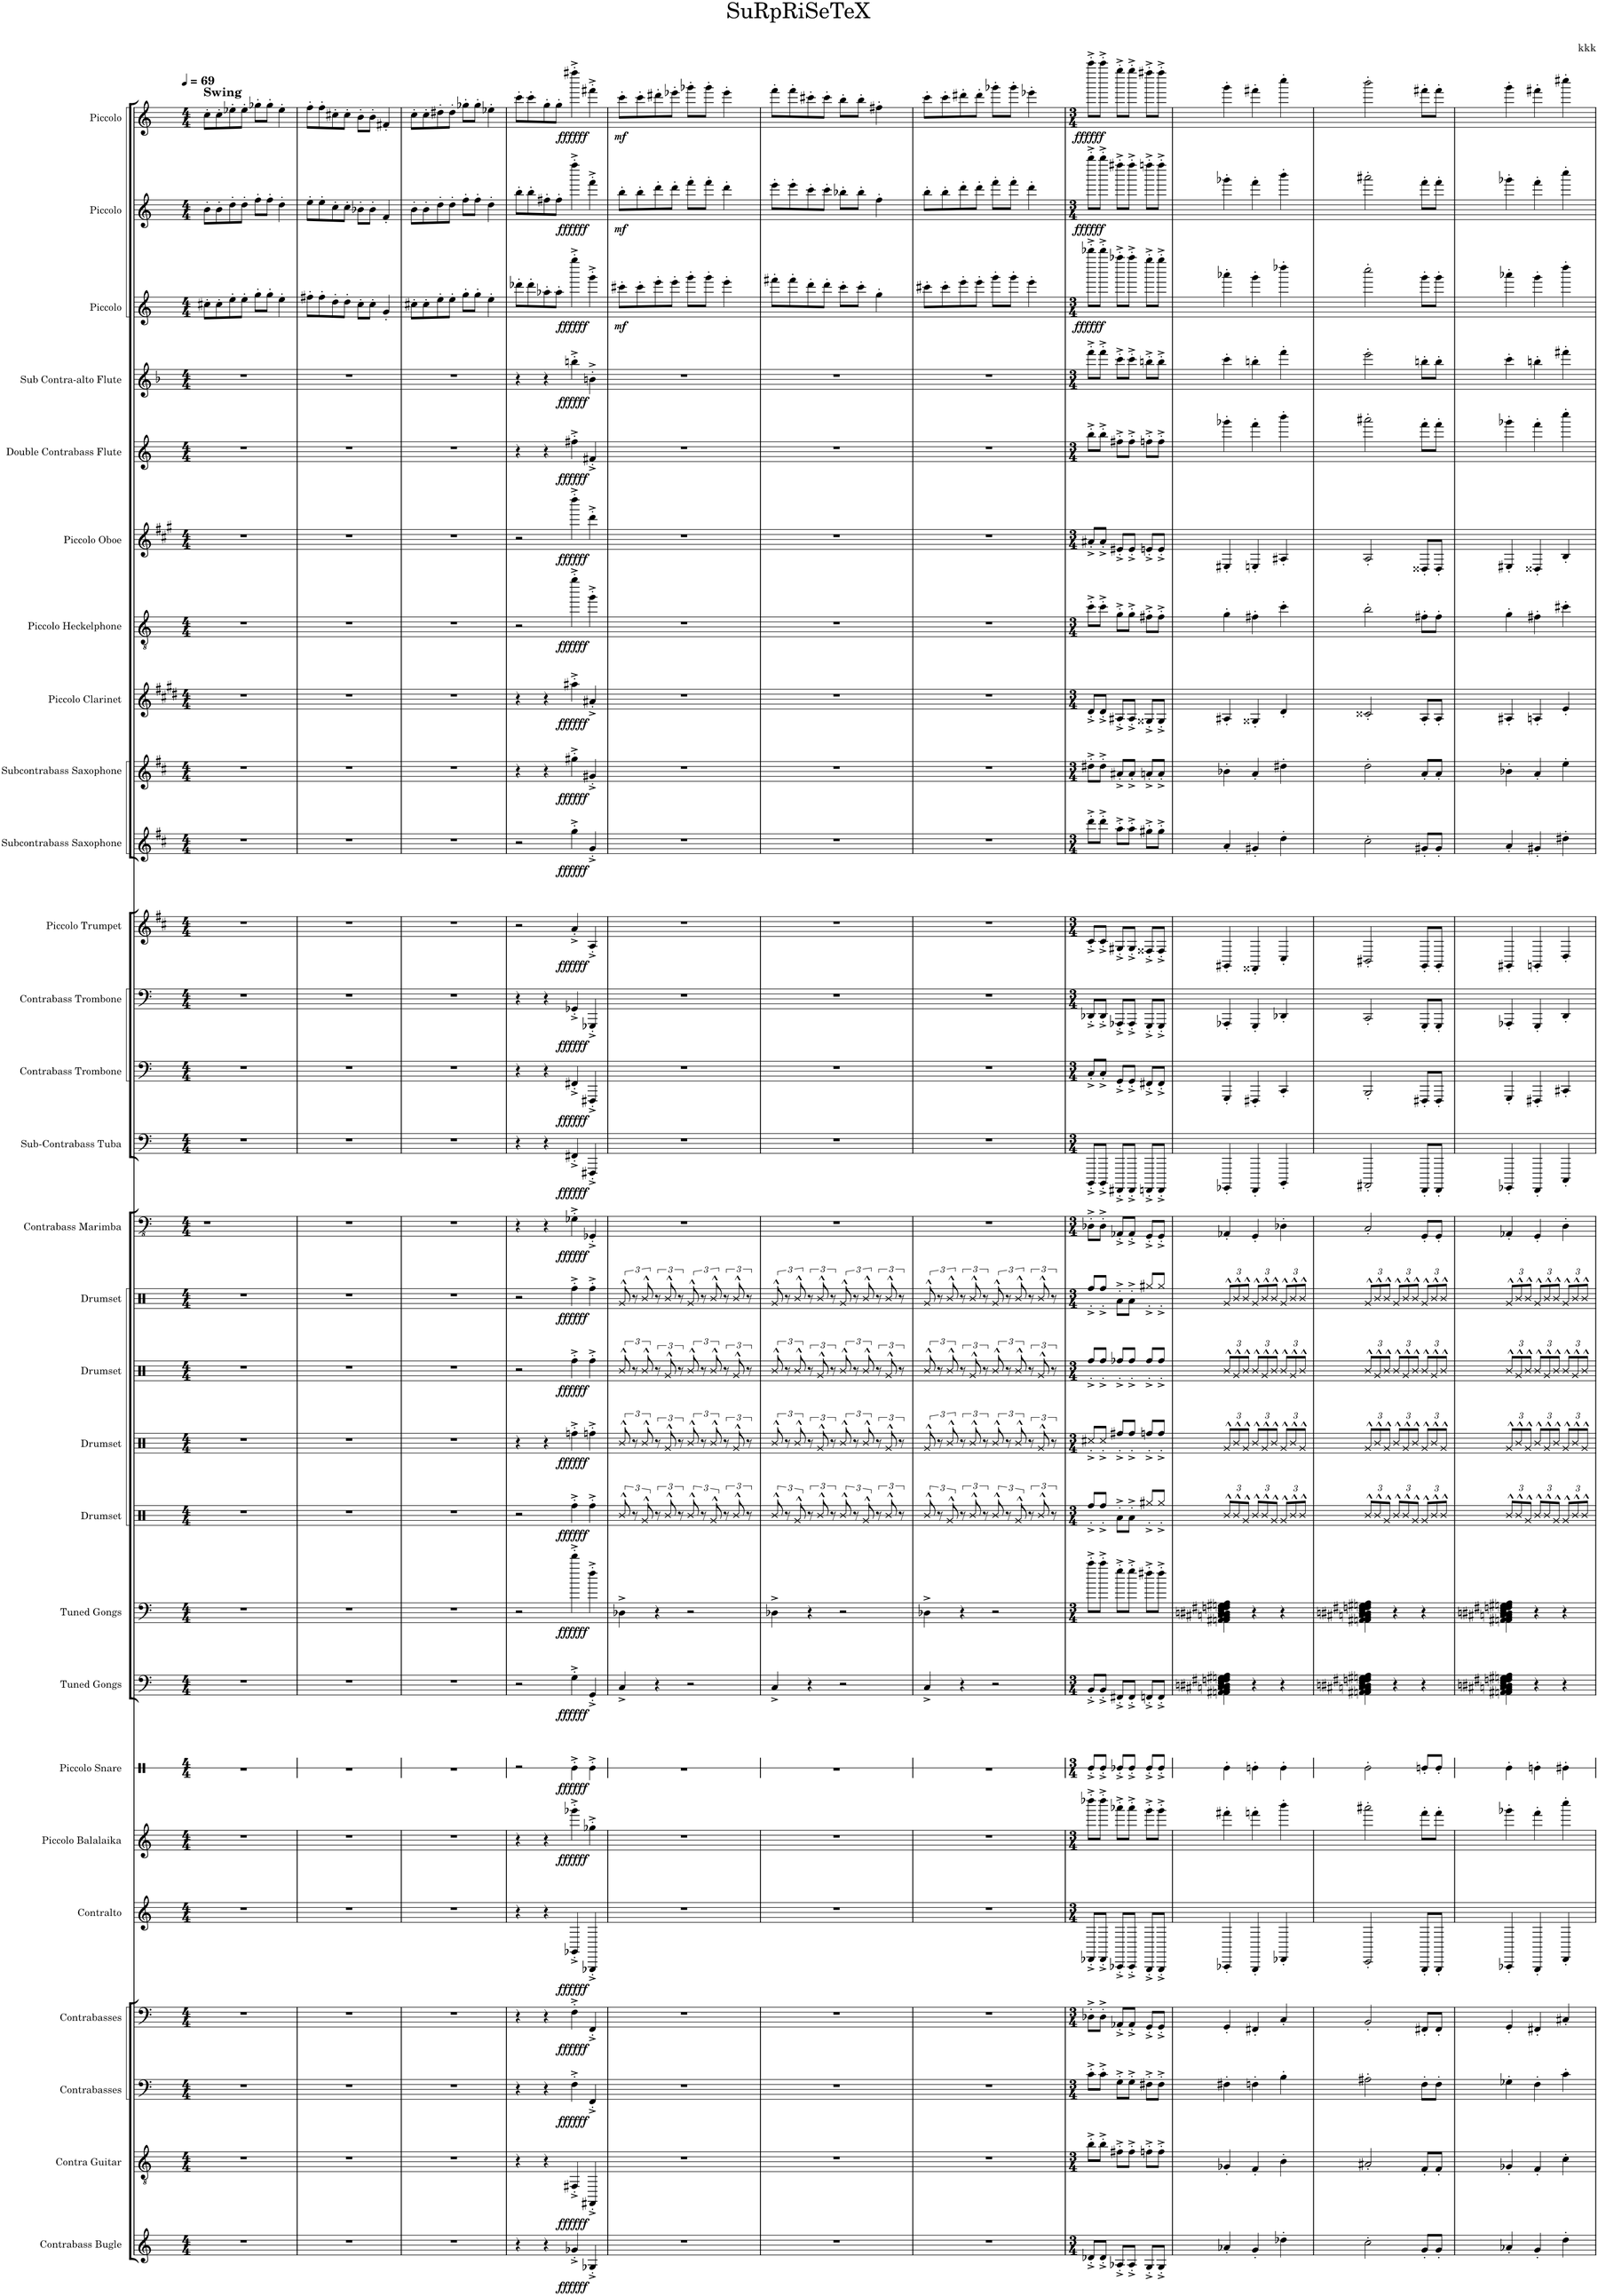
**kern	**dynam	**kern	**dynam	**kern	**dynam	**kern	**dynam	**kern	**dynam	**kern	**dynam	**kern	**dynam	**kern	**dynam	**kern	**dynam	**kern	**dynam	**kern	**dynam	**kern	**dynam	**kern	**dynam	**kern	**dynam	**kern	**dynam	**kern	**dynam	**kern	**dynam	**kern	**dynam	**kern	**dynam	**kern	**dynam	**kern	**dynam	**kern	**dynam	**kern	**dynam	**kern	**dynam	**kern	**dynam	**kern	**dynam	**kern	**dynam	**kern	**dynam
*part28	*part28	*part27	*part27	*part26	*part26	*part25	*part25	*part24	*part24	*part23	*part23	*part22	*part22	*part21	*part21	*part20	*part20	*part19	*part19	*part18	*part18	*part17	*part17	*part16	*part16	*part15	*part15	*part14	*part14	*part13	*part13	*part12	*part12	*part11	*part11	*part10	*part10	*part9	*part9	*part8	*part8	*part7	*part7	*part6	*part6	*part5	*part5	*part4	*part4	*part3	*part3	*part2	*part2	*part1	*part1
*staff28	*staff28	*staff27	*staff27	*staff26	*staff26	*staff25	*staff25	*staff24	*staff24	*staff23	*staff23	*staff22	*staff22	*staff21	*staff21	*staff20	*staff20	*staff19	*staff19	*staff18	*staff18	*staff17	*staff17	*staff16	*staff16	*staff15	*staff15	*staff14	*staff14	*staff13	*staff13	*staff12	*staff12	*staff11	*staff11	*staff10	*staff10	*staff9	*staff9	*staff8	*staff8	*staff7	*staff7	*staff6	*staff6	*staff5	*staff5	*staff4	*staff4	*staff3	*staff3	*staff2	*staff2	*staff1	*staff1
*I"Contrabass Bugle	*	*I"Contra Guitar	*	*I"Contrabasses	*	*I"Contrabasses	*	*I"Contralto	*	*I"Piccolo Balalaika	*	*I"Piccolo Snare	*	*I"Tuned Gongs	*	*I"Tuned Gongs	*	*I"Drumset	*	*I"Drumset	*	*I"Drumset	*	*I"Drumset	*	*I"Contrabass Marimba	*	*I"Sub-Contrabass Tuba	*	*I"Contrabass Trombone	*	*I"Contrabass Trombone	*	*I"Piccolo Trumpet	*	*I"Subcontrabass Saxophone	*	*I"Subcontrabass Saxophone	*	*I"Piccolo Clarinet	*	*I"Piccolo Heckelphone	*	*I"Piccolo Oboe	*	*I"Double Contrabass Flute	*	*I"Sub Contra-alto Flute	*	*I"Piccolo	*	*I"Piccolo	*	*I"Piccolo	*
*I'Cb. Bu.	*	*I'C. Guit.	*	*I'Cbs.	*	*I'Cbs.	*	*I'Contr.	*	*I'Pic. Bal.	*	*I'Picc. Sn.	*	*I'Td. Gon.	*	*I'Td. Gon.	*	*I'D. Set	*	*I'D. Set	*	*I'D. Set	*	*I'D. Set	*	*I'Cb. Mrm.	*	*I'SCb. Tb.	*	*I'Cb. Tbn.	*	*I'Cb. Tbn.	*	*I'P. Tpt.	*	*I'Scb. Sax.	*	*I'Scb. Sax.	*	*I'P. Cl.	*	*I'P. Hph.	*	*I'P. Ob.	*	*I'D. Cb. Fl.	*	*I'Sc-a. Fl.	*	*I'Picc.	*	*I'Picc.	*	*I'Picc.	*
*	*	*	*	*	*	*	*	*	*	*	*	*stria1	*	*	*	*	*	*	*	*	*	*	*	*	*	*	*	*	*	*	*	*	*	*	*	*	*	*	*	*	*	*	*	*	*	*	*	*	*	*	*	*	*	*	*
*clefG2	*	*clefGv2	*	*clefF4	*	*clefF4	*	*clefG2	*	*clefG2	*	*clefX	*	*clefF4	*	*clefF4	*	*clefX	*	*clefX	*	*clefX	*	*clefX	*	*clefFv4	*	*clefF4	*	*clefF4	*	*clefF4	*	*clefG2	*	*clefG2	*	*clefG2	*	*clefG2	*	*clefGv2	*	*clefG2	*	*clefG2	*	*clefG2	*	*clefG2	*	*clefG2	*	*clefG2	*
*Trd14c24	*	*	*	*Trd7c12	*	*Trd7c12	*	*	*	*	*	*	*	*	*	*	*	*	*	*	*	*	*	*	*	*	*	*	*	*	*	*	*	*Trd-6c-10	*	*Trd22c38	*	*Trd22c38	*	*Trd-5c-8	*	*	*	*Trd-2c-3	*	*Trd21c36	*	*Trd17c29	*	*Trd-7c-12	*	*Trd-7c-12	*	*Trd-7c-12	*
*k[]	*	*k[]	*	*k[]	*	*k[]	*	*k[]	*	*k[]	*	*k[]	*	*k[]	*	*k[]	*	*k[]	*	*k[]	*	*k[]	*	*k[]	*	*k[]	*	*k[]	*	*k[]	*	*k[]	*	*k[f#c#]	*	*k[f#c#]	*	*k[f#c#]	*	*k[f#c#g#d#]	*	*k[]	*	*k[f#c#g#]	*	*k[]	*	*k[b-]	*	*k[]	*	*k[]	*	*k[]	*
*M4/4	*	*M4/4	*	*M4/4	*	*M4/4	*	*M4/4	*	*M4/4	*	*M4/4	*	*M4/4	*	*M4/4	*	*M4/4	*	*M4/4	*	*M4/4	*	*M4/4	*	*M4/4	*	*M4/4	*	*M4/4	*	*M4/4	*	*M4/4	*	*M4/4	*	*M4/4	*	*M4/4	*	*M4/4	*	*M4/4	*	*M4/4	*	*M4/4	*	*M4/4	*	*M4/4	*	*M4/4	*
*MM69	*	*MM69	*	*MM69	*	*MM69	*	*MM69	*	*MM69	*	*MM69	*	*MM69	*	*MM69	*	*MM69	*	*MM69	*	*MM69	*	*MM69	*	*MM69	*	*MM69	*	*MM69	*	*MM69	*	*MM69	*	*MM69	*	*MM69	*	*MM69	*	*MM69	*	*MM69	*	*MM69	*	*MM69	*	*MM69	*	*MM69	*	*MM69	*
=1	=1	=1	=1	=1	=1	=1	=1	=1	=1	=1	=1	=1	=1	=1	=1	=1	=1	=1	=1	=1	=1	=1	=1	=1	=1	=1	=1	=1	=1	=1	=1	=1	=1	=1	=1	=1	=1	=1	=1	=1	=1	=1	=1	=1	=1	=1	=1	=1	=1	=1	=1	=1	=1	=1	=1
!	!	!	!	!	!	!	!	!	!	!	!	!	!	!	!	!	!	!	!	!	!	!	!	!	!	!	!	!	!	!	!	!	!	!	!	!	!	!	!	!	!	!	!	!	!	!	!	!	!	!	!	!	!	!LO:TX:a:B:t=Swing	!
1r	.	1r	.	1r	.	1r	.	1r	.	1r	.	1r	.	1r	.	1r	.	1r	.	1r	.	1r	.	1r	.	1r	.	1r	.	1r	.	1r	.	1r	.	1r	.	1r	.	1r	.	1r	.	1r	.	1r	.	1r	.	8cc#X'\L	.	8b'\L	.	8cc'\L	.
.	.	.	.	.	.	.	.	.	.	.	.	.	.	.	.	.	.	.	.	.	.	.	.	.	.	.	.	.	.	.	.	.	.	.	.	.	.	.	.	.	.	.	.	.	.	.	.	.	.	8cc#'\	.	8b'\	.	8cc'\	.
.	.	.	.	.	.	.	.	.	.	.	.	.	.	.	.	.	.	.	.	.	.	.	.	.	.	.	.	.	.	.	.	.	.	.	.	.	.	.	.	.	.	.	.	.	.	.	.	.	.	8ee'\	.	8dd'\	.	8ee-X'\	.
.	.	.	.	.	.	.	.	.	.	.	.	.	.	.	.	.	.	.	.	.	.	.	.	.	.	.	.	.	.	.	.	.	.	.	.	.	.	.	.	.	.	.	.	.	.	.	.	.	.	8ee'\J	.	8dd'\J	.	8ee-'\J	.
.	.	.	.	.	.	.	.	.	.	.	.	.	.	.	.	.	.	.	.	.	.	.	.	.	.	.	.	.	.	.	.	.	.	.	.	.	.	.	.	.	.	.	.	.	.	.	.	.	.	8gg'\L	.	8ff'\L	.	8gg-X'\L	.
.	.	.	.	.	.	.	.	.	.	.	.	.	.	.	.	.	.	.	.	.	.	.	.	.	.	.	.	.	.	.	.	.	.	.	.	.	.	.	.	.	.	.	.	.	.	.	.	.	.	8gg'\J	.	8ff'\J	.	8gg-'\J	.
.	.	.	.	.	.	.	.	.	.	.	.	.	.	.	.	.	.	.	.	.	.	.	.	.	.	.	.	.	.	.	.	.	.	.	.	.	.	.	.	.	.	.	.	.	.	.	.	.	.	4ee'\	.	4dd'\	.	4ee-'\	.
=2	=2	=2	=2	=2	=2	=2	=2	=2	=2	=2	=2	=2	=2	=2	=2	=2	=2	=2	=2	=2	=2	=2	=2	=2	=2	=2	=2	=2	=2	=2	=2	=2	=2	=2	=2	=2	=2	=2	=2	=2	=2	=2	=2	=2	=2	=2	=2	=2	=2	=2	=2	=2	=2	=2	=2
1r	.	1r	.	1r	.	1r	.	1r	.	1r	.	1r	.	1r	.	1r	.	1r	.	1r	.	1r	.	1r	.	1r	.	1r	.	1r	.	1r	.	1r	.	1r	.	1r	.	1r	.	1r	.	1r	.	1r	.	1r	.	8ff#X'\L	.	8ee'\L	.	8ff'\L	.
.	.	.	.	.	.	.	.	.	.	.	.	.	.	.	.	.	.	.	.	.	.	.	.	.	.	.	.	.	.	.	.	.	.	.	.	.	.	.	.	.	.	.	.	.	.	.	.	.	.	8ff#'\	.	8ee'\	.	8ff'\	.
.	.	.	.	.	.	.	.	.	.	.	.	.	.	.	.	.	.	.	.	.	.	.	.	.	.	.	.	.	.	.	.	.	.	.	.	.	.	.	.	.	.	.	.	.	.	.	.	.	.	8dd'\	.	8cc'\	.	8cc#X'\	.
.	.	.	.	.	.	.	.	.	.	.	.	.	.	.	.	.	.	.	.	.	.	.	.	.	.	.	.	.	.	.	.	.	.	.	.	.	.	.	.	.	.	.	.	.	.	.	.	.	.	8dd'\J	.	8cc'\J	.	8cc#'\J	.
.	.	.	.	.	.	.	.	.	.	.	.	.	.	.	.	.	.	.	.	.	.	.	.	.	.	.	.	.	.	.	.	.	.	.	.	.	.	.	.	.	.	.	.	.	.	.	.	.	.	8cc'\L	.	8b-X'\L	.	8b'\L	.
.	.	.	.	.	.	.	.	.	.	.	.	.	.	.	.	.	.	.	.	.	.	.	.	.	.	.	.	.	.	.	.	.	.	.	.	.	.	.	.	.	.	.	.	.	.	.	.	.	.	8cc'\J	.	8b-'\J	.	8b'\J	.
.	.	.	.	.	.	.	.	.	.	.	.	.	.	.	.	.	.	.	.	.	.	.	.	.	.	.	.	.	.	.	.	.	.	.	.	.	.	.	.	.	.	.	.	.	.	.	.	.	.	4g'/	.	4f'/	.	4f#X'/	.
=3	=3	=3	=3	=3	=3	=3	=3	=3	=3	=3	=3	=3	=3	=3	=3	=3	=3	=3	=3	=3	=3	=3	=3	=3	=3	=3	=3	=3	=3	=3	=3	=3	=3	=3	=3	=3	=3	=3	=3	=3	=3	=3	=3	=3	=3	=3	=3	=3	=3	=3	=3	=3	=3	=3	=3
1r	.	1r	.	1r	.	1r	.	1r	.	1r	.	1r	.	1r	.	1r	.	1r	.	1r	.	1r	.	1r	.	1r	.	1r	.	1r	.	1r	.	1r	.	1r	.	1r	.	1r	.	1r	.	1r	.	1r	.	1r	.	8cc#X'\L	.	8b'\L	.	8cc'\L	.
.	.	.	.	.	.	.	.	.	.	.	.	.	.	.	.	.	.	.	.	.	.	.	.	.	.	.	.	.	.	.	.	.	.	.	.	.	.	.	.	.	.	.	.	.	.	.	.	.	.	8cc#'\	.	8b'\	.	8cc'\	.
.	.	.	.	.	.	.	.	.	.	.	.	.	.	.	.	.	.	.	.	.	.	.	.	.	.	.	.	.	.	.	.	.	.	.	.	.	.	.	.	.	.	.	.	.	.	.	.	.	.	8ee'\	.	8dd'\	.	8dd#X'\	.
.	.	.	.	.	.	.	.	.	.	.	.	.	.	.	.	.	.	.	.	.	.	.	.	.	.	.	.	.	.	.	.	.	.	.	.	.	.	.	.	.	.	.	.	.	.	.	.	.	.	8ee'\J	.	8dd'\J	.	8dd#'\J	.
.	.	.	.	.	.	.	.	.	.	.	.	.	.	.	.	.	.	.	.	.	.	.	.	.	.	.	.	.	.	.	.	.	.	.	.	.	.	.	.	.	.	.	.	.	.	.	.	.	.	8gg'\L	.	8ff'\L	.	8gg-X'\L	.
.	.	.	.	.	.	.	.	.	.	.	.	.	.	.	.	.	.	.	.	.	.	.	.	.	.	.	.	.	.	.	.	.	.	.	.	.	.	.	.	.	.	.	.	.	.	.	.	.	.	8gg'\J	.	8ff'\J	.	8gg-'\J	.
.	.	.	.	.	.	.	.	.	.	.	.	.	.	.	.	.	.	.	.	.	.	.	.	.	.	.	.	.	.	.	.	.	.	.	.	.	.	.	.	.	.	.	.	.	.	.	.	.	.	4ee'\	.	4dd'\	.	4ee-X'\	.
=4	=4	=4	=4	=4	=4	=4	=4	=4	=4	=4	=4	=4	=4	=4	=4	=4	=4	=4	=4	=4	=4	=4	=4	=4	=4	=4	=4	=4	=4	=4	=4	=4	=4	=4	=4	=4	=4	=4	=4	=4	=4	=4	=4	=4	=4	=4	=4	=4	=4	=4	=4	=4	=4	=4	=4
4r	.	4r	.	4r	.	4r	.	4r	.	4r	.	2r	.	2r	.	2r	.	2r	.	4r	.	2r	.	2r	.	4r	.	4r	.	4r	.	4r	.	2r	.	2r	.	4r	.	4r	.	2r	.	2r	.	4r	.	4r	.	8ddd-X'\L	.	8bb'\L	.	8ccc'\L	.
.	.	.	.	.	.	.	.	.	.	.	.	.	.	.	.	.	.	.	.	.	.	.	.	.	.	.	.	.	.	.	.	.	.	.	.	.	.	.	.	.	.	.	.	.	.	.	.	.	.	8ddd-'\	.	8bb'\	.	8ccc'\	.
4r	.	4r	.	4r	.	4r	.	4r	.	4r	.	.	.	.	.	.	.	.	.	4r	.	.	.	.	.	4r	.	4r	.	4r	.	4r	.	.	.	.	.	4r	.	4r	.	.	.	.	.	4r	.	4r	.	8aa-X'\	.	8ff#X'\	.	8gg'\	.
.	.	.	.	.	.	.	.	.	.	.	.	.	.	.	.	.	.	.	.	.	.	.	.	.	.	.	.	.	.	.	.	.	.	.	.	.	.	.	.	.	.	.	.	.	.	.	.	.	.	8aa-'\J	.	8ff#'\J	.	8gg'\J	.
!	!LO:DY:b	!	!LO:DY:b	!	!LO:DY:b	!	!LO:DY:b	!	!LO:DY:b	!	!LO:DY:b	!	!LO:DY:b	!	!LO:DY:b	!	!LO:DY:b	!	!LO:DY:b	!	!LO:DY:b	!	!LO:DY:b	!	!LO:DY:b	!	!LO:DY:b	!	!LO:DY:b	!	!LO:DY:b	!	!LO:DY:b	!	!LO:DY:b	!	!LO:DY:b	!	!LO:DY:b	!	!LO:DY:b	!	!LO:DY:b	!	!LO:DY:b	!	!LO:DY:b	!	!LO:DY:b	!	!LO:DY:b	!	!LO:DY:b	!	!LO:DY:b
4g-X'^/	ffffff	4FF#X'^/	ffffff	4F'^\	ffffff	4F'^\	ffffff	4GG-X'^/	ffffff	4ggg-X'^\	ffffff	4Re'^\	ffffff	4G'^\	ffffff	4fff'^\	ffffff	4Rff'^\	ffffff	4Rff'^\	ffffff	4Rff'^\	ffffff	4Rff'^\	ffffff	4GG-X'^\	ffffff	4FF#X'^/	ffffff	4FF#X'^/	ffffff	4GG-X'^/	ffffff	4a'^/	ffffff	4gg'^\	ffffff	4gg#X'^\	ffffff	4aa#X'^\	ffffff	4ggg'^\	ffffff	4dddd'^\	ffffff	4ff#X'^\	ffffff	4bbn'^\	ffffff	4gggg'^\	ffffff	4ffff'^\	ffffff	4ffff#X'^\	ffffff
4G-X'^/	.	4FFF#X'^/	.	4FF'^/	.	4FF'^/	.	4GGG-X'^/	.	4gg-X'^\	.	4Re'^\	.	4GG'^/	.	4ff'^\	.	4Rff'^\	.	4Rff'^\	.	4Rff'^\	.	4Rff'^\	.	4GGG-X'^/	.	4FFF#X'^/	.	4FFF#X'^/	.	4GGG-X'^/	.	4A'^/	.	4g'^/	.	4g#X'^/	.	4a#X'^/	.	4gg'^\	.	4ddd'^\	.	4f#X'^/	.	4bn'^\	.	4ggg'^\	.	4fff'^\	.	4fff#X'^\	.
=5	=5	=5	=5	=5	=5	=5	=5	=5	=5	=5	=5	=5	=5	=5	=5	=5	=5	=5	=5	=5	=5	=5	=5	=5	=5	=5	=5	=5	=5	=5	=5	=5	=5	=5	=5	=5	=5	=5	=5	=5	=5	=5	=5	=5	=5	=5	=5	=5	=5	=5	=5	=5	=5	=5	=5
!	!	!	!	!	!	!	!	!	!	!	!	!	!	!	!	!	!	!	!	!	!	!	!	!	!	!	!	!	!	!	!	!	!	!	!	!	!	!	!	!	!	!	!	!	!	!	!	!	!	!	!LO:DY:b	!	!LO:DY:b	!	!LO:DY:b
1r	.	1r	.	1r	.	1r	.	1r	.	1r	.	1r	.	4C^/	.	4D-X^\	.	12R^^/	.	12R^^/	.	12R^^/	.	12Rg^^/	.	1r	.	1r	.	1r	.	1r	.	1r	.	1r	.	1r	.	1r	.	1r	.	1r	.	1r	.	1r	.	8ccc#X'\L	mf	8bb'\L	mf	8ccc'\L	mf
.	.	.	.	.	.	.	.	.	.	.	.	.	.	.	.	.	.	12r	.	12r	.	12r	.	12r	.	.	.	.	.	.	.	.	.	.	.	.	.	.	.	.	.	.	.	.	.	.	.	.	.	.	.	.	.	.	.
.	.	.	.	.	.	.	.	.	.	.	.	.	.	.	.	.	.	.	.	.	.	.	.	.	.	.	.	.	.	.	.	.	.	.	.	.	.	.	.	.	.	.	.	.	.	.	.	.	.	8ccc#'\	.	8bb'\	.	8ccc'\	.
.	.	.	.	.	.	.	.	.	.	.	.	.	.	.	.	.	.	12Rg^^/	.	12R^^/	.	12R^^/	.	12R^^/	.	.	.	.	.	.	.	.	.	.	.	.	.	.	.	.	.	.	.	.	.	.	.	.	.	.	.	.	.	.	.
.	.	.	.	.	.	.	.	.	.	.	.	.	.	4r	.	4r	.	12r	.	12r	.	12r	.	12r	.	.	.	.	.	.	.	.	.	.	.	.	.	.	.	.	.	.	.	.	.	.	.	.	.	8eee'\	.	8ddd'\	.	8ddd#X'\	.
.	.	.	.	.	.	.	.	.	.	.	.	.	.	.	.	.	.	12R^^/	.	12Rg^^/	.	12Rg^^/	.	12R^^/	.	.	.	.	.	.	.	.	.	.	.	.	.	.	.	.	.	.	.	.	.	.	.	.	.	.	.	.	.	.	.
.	.	.	.	.	.	.	.	.	.	.	.	.	.	.	.	.	.	.	.	.	.	.	.	.	.	.	.	.	.	.	.	.	.	.	.	.	.	.	.	.	.	.	.	.	.	.	.	.	.	8eee'\J	.	8ddd'\J	.	8eee-X'\J	.
.	.	.	.	.	.	.	.	.	.	.	.	.	.	.	.	.	.	12r	.	12r	.	12r	.	12r	.	.	.	.	.	.	.	.	.	.	.	.	.	.	.	.	.	.	.	.	.	.	.	.	.	.	.	.	.	.	.
.	.	.	.	.	.	.	.	.	.	.	.	.	.	2r	.	2r	.	12R^^/	.	12R^^/	.	12R^^/	.	12Rg^^/	.	.	.	.	.	.	.	.	.	.	.	.	.	.	.	.	.	.	.	.	.	.	.	.	.	8ggg'\L	.	8fff'\L	.	8ggg-X'\L	.
.	.	.	.	.	.	.	.	.	.	.	.	.	.	.	.	.	.	12r	.	12r	.	12r	.	12r	.	.	.	.	.	.	.	.	.	.	.	.	.	.	.	.	.	.	.	.	.	.	.	.	.	.	.	.	.	.	.
.	.	.	.	.	.	.	.	.	.	.	.	.	.	.	.	.	.	.	.	.	.	.	.	.	.	.	.	.	.	.	.	.	.	.	.	.	.	.	.	.	.	.	.	.	.	.	.	.	.	8ggg'\J	.	8fff'\J	.	8ggg-'\J	.
.	.	.	.	.	.	.	.	.	.	.	.	.	.	.	.	.	.	12Rg^^/	.	12R^^/	.	12R^^/	.	12R^^/	.	.	.	.	.	.	.	.	.	.	.	.	.	.	.	.	.	.	.	.	.	.	.	.	.	.	.	.	.	.	.
.	.	.	.	.	.	.	.	.	.	.	.	.	.	.	.	.	.	12r	.	12r	.	12r	.	12r	.	.	.	.	.	.	.	.	.	.	.	.	.	.	.	.	.	.	.	.	.	.	.	.	.	4eee'\	.	4ddd'\	.	4eee-'\	.
.	.	.	.	.	.	.	.	.	.	.	.	.	.	.	.	.	.	12R^^/	.	12Rg^^/	.	12Rg^^/	.	12R^^/	.	.	.	.	.	.	.	.	.	.	.	.	.	.	.	.	.	.	.	.	.	.	.	.	.	.	.	.	.	.	.
.	.	.	.	.	.	.	.	.	.	.	.	.	.	.	.	.	.	12r	.	12r	.	12r	.	12r	.	.	.	.	.	.	.	.	.	.	.	.	.	.	.	.	.	.	.	.	.	.	.	.	.	.	.	.	.	.	.
=6	=6	=6	=6	=6	=6	=6	=6	=6	=6	=6	=6	=6	=6	=6	=6	=6	=6	=6	=6	=6	=6	=6	=6	=6	=6	=6	=6	=6	=6	=6	=6	=6	=6	=6	=6	=6	=6	=6	=6	=6	=6	=6	=6	=6	=6	=6	=6	=6	=6	=6	=6	=6	=6	=6	=6
1r	.	1r	.	1r	.	1r	.	1r	.	1r	.	1r	.	4C^/	.	4D-X^\	.	12R^^/	.	12R^^/	.	12R^^/	.	12Rg^^/	.	1r	.	1r	.	1r	.	1r	.	1r	.	1r	.	1r	.	1r	.	1r	.	1r	.	1r	.	1r	.	8fff#X'\L	.	8eee'\L	.	8fff'\L	.
.	.	.	.	.	.	.	.	.	.	.	.	.	.	.	.	.	.	12r	.	12r	.	12r	.	12r	.	.	.	.	.	.	.	.	.	.	.	.	.	.	.	.	.	.	.	.	.	.	.	.	.	.	.	.	.	.	.
.	.	.	.	.	.	.	.	.	.	.	.	.	.	.	.	.	.	.	.	.	.	.	.	.	.	.	.	.	.	.	.	.	.	.	.	.	.	.	.	.	.	.	.	.	.	.	.	.	.	8fff#'\	.	8eee'\	.	8fff'\	.
.	.	.	.	.	.	.	.	.	.	.	.	.	.	.	.	.	.	12Rg^^/	.	12R^^/	.	12R^^/	.	12R^^/	.	.	.	.	.	.	.	.	.	.	.	.	.	.	.	.	.	.	.	.	.	.	.	.	.	.	.	.	.	.	.
.	.	.	.	.	.	.	.	.	.	.	.	.	.	4r	.	4r	.	12r	.	12r	.	12r	.	12r	.	.	.	.	.	.	.	.	.	.	.	.	.	.	.	.	.	.	.	.	.	.	.	.	.	8ddd'\	.	8ccc'\	.	8ccc#X'\	.
.	.	.	.	.	.	.	.	.	.	.	.	.	.	.	.	.	.	12R^^/	.	12Rg^^/	.	12Rg^^/	.	12R^^/	.	.	.	.	.	.	.	.	.	.	.	.	.	.	.	.	.	.	.	.	.	.	.	.	.	.	.	.	.	.	.
.	.	.	.	.	.	.	.	.	.	.	.	.	.	.	.	.	.	.	.	.	.	.	.	.	.	.	.	.	.	.	.	.	.	.	.	.	.	.	.	.	.	.	.	.	.	.	.	.	.	8ddd'\J	.	8ccc'\J	.	8ccc#'\J	.
.	.	.	.	.	.	.	.	.	.	.	.	.	.	.	.	.	.	12r	.	12r	.	12r	.	12r	.	.	.	.	.	.	.	.	.	.	.	.	.	.	.	.	.	.	.	.	.	.	.	.	.	.	.	.	.	.	.
.	.	.	.	.	.	.	.	.	.	.	.	.	.	2r	.	2r	.	12R^^/	.	12R^^/	.	12R^^/	.	12Rg^^/	.	.	.	.	.	.	.	.	.	.	.	.	.	.	.	.	.	.	.	.	.	.	.	.	.	8ccc'\L	.	8bb-X'\L	.	8bb'\L	.
.	.	.	.	.	.	.	.	.	.	.	.	.	.	.	.	.	.	12r	.	12r	.	12r	.	12r	.	.	.	.	.	.	.	.	.	.	.	.	.	.	.	.	.	.	.	.	.	.	.	.	.	.	.	.	.	.	.
.	.	.	.	.	.	.	.	.	.	.	.	.	.	.	.	.	.	.	.	.	.	.	.	.	.	.	.	.	.	.	.	.	.	.	.	.	.	.	.	.	.	.	.	.	.	.	.	.	.	8ccc'\J	.	8bb-'\J	.	8bb'\J	.
.	.	.	.	.	.	.	.	.	.	.	.	.	.	.	.	.	.	12Rg^^/	.	12R^^/	.	12R^^/	.	12R^^/	.	.	.	.	.	.	.	.	.	.	.	.	.	.	.	.	.	.	.	.	.	.	.	.	.	.	.	.	.	.	.
.	.	.	.	.	.	.	.	.	.	.	.	.	.	.	.	.	.	12r	.	12r	.	12r	.	12r	.	.	.	.	.	.	.	.	.	.	.	.	.	.	.	.	.	.	.	.	.	.	.	.	.	4gg'\	.	4ff'\	.	4ff#X'\	.
.	.	.	.	.	.	.	.	.	.	.	.	.	.	.	.	.	.	12R^^/	.	12Rg^^/	.	12Rg^^/	.	12R^^/	.	.	.	.	.	.	.	.	.	.	.	.	.	.	.	.	.	.	.	.	.	.	.	.	.	.	.	.	.	.	.
.	.	.	.	.	.	.	.	.	.	.	.	.	.	.	.	.	.	12r	.	12r	.	12r	.	12r	.	.	.	.	.	.	.	.	.	.	.	.	.	.	.	.	.	.	.	.	.	.	.	.	.	.	.	.	.	.	.
=7	=7	=7	=7	=7	=7	=7	=7	=7	=7	=7	=7	=7	=7	=7	=7	=7	=7	=7	=7	=7	=7	=7	=7	=7	=7	=7	=7	=7	=7	=7	=7	=7	=7	=7	=7	=7	=7	=7	=7	=7	=7	=7	=7	=7	=7	=7	=7	=7	=7	=7	=7	=7	=7	=7	=7
1r	.	1r	.	1r	.	1r	.	1r	.	1r	.	1r	.	4C^/	.	4D-X^\	.	12R^^/	.	12Rg^^/	.	12R^^/	.	12Rg^^/	.	1r	.	1r	.	1r	.	1r	.	1r	.	1r	.	1r	.	1r	.	1r	.	1r	.	1r	.	1r	.	8ccc#X'\L	.	8bb'\L	.	8ccc'\L	.
.	.	.	.	.	.	.	.	.	.	.	.	.	.	.	.	.	.	12r	.	12r	.	12r	.	12r	.	.	.	.	.	.	.	.	.	.	.	.	.	.	.	.	.	.	.	.	.	.	.	.	.	.	.	.	.	.	.
.	.	.	.	.	.	.	.	.	.	.	.	.	.	.	.	.	.	.	.	.	.	.	.	.	.	.	.	.	.	.	.	.	.	.	.	.	.	.	.	.	.	.	.	.	.	.	.	.	.	8ccc#'\	.	8bb'\	.	8ccc'\	.
.	.	.	.	.	.	.	.	.	.	.	.	.	.	.	.	.	.	12Rg^^/	.	12R^^/	.	12R^^/	.	12R^^/	.	.	.	.	.	.	.	.	.	.	.	.	.	.	.	.	.	.	.	.	.	.	.	.	.	.	.	.	.	.	.
.	.	.	.	.	.	.	.	.	.	.	.	.	.	4r	.	4r	.	12r	.	12r	.	12r	.	12r	.	.	.	.	.	.	.	.	.	.	.	.	.	.	.	.	.	.	.	.	.	.	.	.	.	8eee'\	.	8ddd'\	.	8ddd#X'\	.
.	.	.	.	.	.	.	.	.	.	.	.	.	.	.	.	.	.	12R^^/	.	12R^^/	.	12Rg^^/	.	12R^^/	.	.	.	.	.	.	.	.	.	.	.	.	.	.	.	.	.	.	.	.	.	.	.	.	.	.	.	.	.	.	.
.	.	.	.	.	.	.	.	.	.	.	.	.	.	.	.	.	.	.	.	.	.	.	.	.	.	.	.	.	.	.	.	.	.	.	.	.	.	.	.	.	.	.	.	.	.	.	.	.	.	8eee'\J	.	8ddd'\J	.	8ddd#'\J	.
.	.	.	.	.	.	.	.	.	.	.	.	.	.	.	.	.	.	12r	.	12r	.	12r	.	12r	.	.	.	.	.	.	.	.	.	.	.	.	.	.	.	.	.	.	.	.	.	.	.	.	.	.	.	.	.	.	.
.	.	.	.	.	.	.	.	.	.	.	.	.	.	2r	.	2r	.	12R^^/	.	12R^^/	.	12R^^/	.	12Rg^^/	.	.	.	.	.	.	.	.	.	.	.	.	.	.	.	.	.	.	.	.	.	.	.	.	.	8ggg'\L	.	8fff'\L	.	8ggg-X'\L	.
.	.	.	.	.	.	.	.	.	.	.	.	.	.	.	.	.	.	12r	.	12r	.	12r	.	12r	.	.	.	.	.	.	.	.	.	.	.	.	.	.	.	.	.	.	.	.	.	.	.	.	.	.	.	.	.	.	.
.	.	.	.	.	.	.	.	.	.	.	.	.	.	.	.	.	.	.	.	.	.	.	.	.	.	.	.	.	.	.	.	.	.	.	.	.	.	.	.	.	.	.	.	.	.	.	.	.	.	8ggg'\J	.	8fff'\J	.	8ggg-'\J	.
.	.	.	.	.	.	.	.	.	.	.	.	.	.	.	.	.	.	12Rg^^/	.	12R^^/	.	12R^^/	.	12R^^/	.	.	.	.	.	.	.	.	.	.	.	.	.	.	.	.	.	.	.	.	.	.	.	.	.	.	.	.	.	.	.
.	.	.	.	.	.	.	.	.	.	.	.	.	.	.	.	.	.	12r	.	12r	.	12r	.	12r	.	.	.	.	.	.	.	.	.	.	.	.	.	.	.	.	.	.	.	.	.	.	.	.	.	4eee'\	.	4ddd'\	.	4eee-X'\	.
.	.	.	.	.	.	.	.	.	.	.	.	.	.	.	.	.	.	12R^^/	.	12Rg^^/	.	12Rg^^/	.	12R^^/	.	.	.	.	.	.	.	.	.	.	.	.	.	.	.	.	.	.	.	.	.	.	.	.	.	.	.	.	.	.	.
.	.	.	.	.	.	.	.	.	.	.	.	.	.	.	.	.	.	12r	.	12r	.	12r	.	12r	.	.	.	.	.	.	.	.	.	.	.	.	.	.	.	.	.	.	.	.	.	.	.	.	.	.	.	.	.	.	.
=8	=8	=8	=8	=8	=8	=8	=8	=8	=8	=8	=8	=8	=8	=8	=8	=8	=8	=8	=8	=8	=8	=8	=8	=8	=8	=8	=8	=8	=8	=8	=8	=8	=8	=8	=8	=8	=8	=8	=8	=8	=8	=8	=8	=8	=8	=8	=8	=8	=8	=8	=8	=8	=8	=8	=8
*M3/4	*	*M3/4	*	*M3/4	*	*M3/4	*	*M3/4	*	*M3/4	*	*M3/4	*	*M3/4	*	*M3/4	*	*M3/4	*	*M3/4	*	*M3/4	*	*M3/4	*	*M3/4	*	*M3/4	*	*M3/4	*	*M3/4	*	*M3/4	*	*M3/4	*	*M3/4	*	*M3/4	*	*M3/4	*	*M3/4	*	*M3/4	*	*M3/4	*	*M3/4	*	*M3/4	*	*M3/4	*
!	!	!	!	!	!	!	!	!	!	!	!	!	!	!	!	!	!	!	!	!	!	!	!	!	!	!	!	!	!	!	!	!	!	!	!	!	!	!	!	!	!	!	!	!	!	!	!	!	!	!	!LO:DY:b	!	!LO:DY:b	!	!LO:DY:b
8d-X'^/L	.	8b'^\L	.	8c'^\L	.	8D-X'^\L	.	8DD-X'^/L	.	8dddd-X'^\L	.	8Re'^/L	.	8BB'^/L	.	8ccc'^\L	.	8Rff'^/L	.	8Rcc'^/L	.	8Rff'^/L	.	8Rff'^/L	.	8DD-X'^\L	.	8BBBB'^/L	.	8C'^/L	.	8DD-X'^/L	.	8c#'^/L	.	8ddd'^\L	.	8dd#X'^\L	.	8d#'^/L	.	8cc'^\L	.	8a#X'^/L	.	8bb'^\L	.	8fff'^\L	.	8ddddd-X'^\L	ffffff	8bbbb'^\L	ffffff	8ccccc'^\L	ffffff
8d-'^/J	.	8b'^\J	.	8c'^\J	.	8D-'^\J	.	8DD-'^/J	.	8dddd-'^\J	.	8Re'^/J	.	8BB'^/J	.	8ccc'^\J	.	8Rff'^/J	.	8Rcc'^/J	.	8Rff'^/J	.	8Rff'^/J	.	8DD-'^\J	.	8BBBB'^/J	.	8C'^/J	.	8DD-'^/J	.	8c#'^/J	.	8ddd'^\J	.	8dd#'^\J	.	8d#'^/J	.	8cc'^\J	.	8a#'^/J	.	8bb'^\J	.	8fff'^\J	.	8ddddd-'^\J	.	8bbbb'^\J	.	8ccccc'^\J	.
8A-X'^/L	.	8f#X'^\L	.	8G'^\L	.	8AA-X'^/L	.	8AAA-X'^/L	.	8aaa-X'^\L	.	8Re'^/L	.	8FF#X'^/L	.	8gg'^\L	.	8Ra'^\L	.	8Rff'^/L	.	8Rff'^/L	.	8Ra'^\L	.	8AAA-X'^/L	.	8FFFF#X'^/L	.	8GG'^/L	.	8AAA-X'^/L	.	8G#X'^/L	.	8aa'^\L	.	8a#X'^/L	.	8A#X'^/L	.	8g'^\L	.	8e#X'^/L	.	8ff#X'^\L	.	8ccc'^\L	.	8aaaa-X'^\L	.	8ffff#X'^\L	.	8gggg'^\L	.
8A-'^/J	.	8f#'^\J	.	8G'^\J	.	8AA-'^/J	.	8AAA-'^/J	.	8aaa-'^\J	.	8Re'^/J	.	8FF#'^/J	.	8gg'^\J	.	8Ra'^\J	.	8Rff'^/J	.	8Rff'^/J	.	8Ra'^\J	.	8AAA-'^/J	.	8FFFF#'^/J	.	8GG'^/J	.	8AAA-'^/J	.	8G#'^/J	.	8aa'^\J	.	8a#'^/J	.	8A#'^/J	.	8g'^\J	.	8e#'^/J	.	8ff#'^\J	.	8ccc'^\J	.	8aaaa-'^\J	.	8ffff#'^\J	.	8gggg'^\J	.
8G'^/L	.	8fn'^\L	.	8F#X'^\L	.	8GG'^/L	.	8GGG'^/L	.	8ggg'^\L	.	8Re'^/L	.	8FFn'^/L	.	8ff#X'^\L	.	8Rgg'^/L	.	8Rff'^/L	.	8Rff'^/L	.	8Rgg'^/L	.	8GGG'^/L	.	8FFFFn'^/L	.	8FF#X'^/L	.	8GGG'^/L	.	8F##X'^/L	.	8gg#X'^\L	.	8an'^/L	.	8G##X'^/L	.	8f#X'^\L	.	8en'^/L	.	8ffn'^\L	.	8bbn'^\L	.	8gggg'^\L	.	8ffffn'^\L	.	8ffff#X'^\L	.
8G'^/J	.	8f'^\J	.	8F#'^\J	.	8GG'^/J	.	8GGG'^/J	.	8ggg'^\J	.	8Re'^/J	.	8FF'^/J	.	8ff#'^\J	.	8Rgg'^/J	.	8Rff'^/J	.	8Rff'^/J	.	8Rgg'^/J	.	8GGG'^/J	.	8FFFF'^/J	.	8FF#'^/J	.	8GGG'^/J	.	8F##'^/J	.	8gg#'^\J	.	8a'^/J	.	8G##'^/J	.	8f#'^\J	.	8e'^/J	.	8ff'^\J	.	8bb'^\J	.	8gggg'^\J	.	8ffff'^\J	.	8ffff#'^\J	.
=9	=9	=9	=9	=9	=9	=9	=9	=9	=9	=9	=9	=9	=9	=9	=9	=9	=9	=9	=9	=9	=9	=9	=9	=9	=9	=9	=9	=9	=9	=9	=9	=9	=9	=9	=9	=9	=9	=9	=9	=9	=9	=9	=9	=9	=9	=9	=9	=9	=9	=9	=9	=9	=9	=9	=9
*	*	*	*	*	*	*	*	*	*	*	*	*	*	*	*	*	*	*Xbrackettup	*	*Xbrackettup	*	*Xbrackettup	*	*Xbrackettup	*	*	*	*	*	*	*	*	*	*	*	*	*	*	*	*	*	*	*	*	*	*	*	*	*	*	*	*	*	*	*
4a-X'/	.	4G-X'/	.	4F#X'\	.	4GG'/	.	4AAA-X'/	.	4fff#X'\	.	4Re'\	.	4AAn\ 4AA#X\ 4BB\ 4Cn\ 4C#X\ 4Dn\ 4D#X\ 4E\ 4Fn\ 4F#X\ 4Gn\ 4G#X\ 4A\	.	4AAn\ 4AA#X\ 4BB\ 4Cn\ 4C#X\ 4Dn\ 4D#X\ 4E\ 4Fn\ 4F#X\ 4Gn\ 4G#X\ 4A\	.	12R^^/L	.	12Rg^^/L	.	12R^^/L	.	12Rg^^/L	.	4AAA-X'/	.	4GGGG-X'/	.	4GGG'/	.	4AAA-X'/	.	4GG#X'/	.	4a'/	.	4b-X'\	.	4A#X'/	.	4g'\	.	4E#X'/	.	4ggg-X'\	.	4ccc'\	.	4aaa-X'\	.	4ggg-X'\	.	4ggg'\	.
.	.	.	.	.	.	.	.	.	.	.	.	.	.	.	.	.	.	12R^^/	.	12R^^/	.	12Rg^^/	.	12R^^/	.	.	.	.	.	.	.	.	.	.	.	.	.	.	.	.	.	.	.	.	.	.	.	.	.	.	.	.	.	.	.
.	.	.	.	.	.	.	.	.	.	.	.	.	.	.	.	.	.	12Rg^^/J	.	12Rg^^/J	.	12R^^/J	.	12R^^/J	.	.	.	.	.	.	.	.	.	.	.	.	.	.	.	.	.	.	.	.	.	.	.	.	.	.	.	.	.	.	.
4g'/	.	4F'/	.	4Fn'\	.	4FF#X'/	.	4GGG'/	.	4fffn'\	.	4Re'\	.	4r	.	4r	.	12R^^/L	.	12R^^/L	.	12R^^/L	.	12Rg^^/L	.	4GGG'/	.	4FFFF'/	.	4FFF#X'/	.	4GGG'/	.	4FF##X'/	.	4g#X'/	.	4a'/	.	4G##X'/	.	4f#X'\	.	4En'/	.	4fff'\	.	4bbn'\	.	4ggg'\	.	4fff'\	.	4fff#X'\	.
.	.	.	.	.	.	.	.	.	.	.	.	.	.	.	.	.	.	12R^^/	.	12Rg^^/	.	12Rg^^/	.	12R^^/	.	.	.	.	.	.	.	.	.	.	.	.	.	.	.	.	.	.	.	.	.	.	.	.	.	.	.	.	.	.	.
.	.	.	.	.	.	.	.	.	.	.	.	.	.	.	.	.	.	12Rg^^/J	.	12R^^/J	.	12R^^/J	.	12R^^/J	.	.	.	.	.	.	.	.	.	.	.	.	.	.	.	.	.	.	.	.	.	.	.	.	.	.	.	.	.	.	.
4dd-X'\	.	4B'\	.	4B'\	.	4C'/	.	4DD-X'/	.	4bbb'\	.	4Re'\	.	4r	.	4r	.	12Rg^^/L	.	12Rg^^/L	.	12R^^/L	.	12Rg^^/L	.	4DD-X'\	.	4BBBB'/	.	4CC'/	.	4DD-X'/	.	4C#'/	.	4dd'\	.	4dd#X'\	.	4d#'/	.	4cc'\	.	4A#X'/	.	4bbb'\	.	4fff'\	.	4dddd-X'\	.	4bbb'\	.	4cccc'\	.
.	.	.	.	.	.	.	.	.	.	.	.	.	.	.	.	.	.	12R^^/	.	12R^^/	.	12Rg^^/	.	12R^^/	.	.	.	.	.	.	.	.	.	.	.	.	.	.	.	.	.	.	.	.	.	.	.	.	.	.	.	.	.	.	.
.	.	.	.	.	.	.	.	.	.	.	.	.	.	.	.	.	.	12R^^/J	.	12Rg^^/J	.	12R^^/J	.	12R^^/J	.	.	.	.	.	.	.	.	.	.	.	.	.	.	.	.	.	.	.	.	.	.	.	.	.	.	.	.	.	.	.
=10	=10	=10	=10	=10	=10	=10	=10	=10	=10	=10	=10	=10	=10	=10	=10	=10	=10	=10	=10	=10	=10	=10	=10	=10	=10	=10	=10	=10	=10	=10	=10	=10	=10	=10	=10	=10	=10	=10	=10	=10	=10	=10	=10	=10	=10	=10	=10	=10	=10	=10	=10	=10	=10	=10	=10
2cc'\	.	2A#X'/	.	2A#X'\	.	2BB'/	.	2CC'/	.	2aaa#X'\	.	2Re'\	.	4AAn\ 4AA#X\ 4BB\ 4Cn\ 4C#X\ 4Dn\ 4D#X\ 4E\ 4Fn\ 4F#X\ 4Gn\ 4G#X\ 4A\	.	4AAn\ 4AA#X\ 4BB\ 4Cn\ 4C#X\ 4Dn\ 4D#X\ 4E\ 4Fn\ 4F#X\ 4Gn\ 4G#X\ 4A\	.	12R^^/L	.	12Rg^^/L	.	12R^^/L	.	12Rg^^/L	.	2CC'/	.	2AAAA#X'/	.	2BBB'/	.	2CC'/	.	2BB#X'/	.	2cc#'\	.	2dd'\	.	2c##X'/	.	2b'\	.	2A'/	.	2aaa#X'\	.	2eee'\	.	2cccc'\	.	2aaa#X'\	.	2bbb'\	.
.	.	.	.	.	.	.	.	.	.	.	.	.	.	.	.	.	.	12R^^/	.	12R^^/	.	12Rg^^/	.	12R^^/	.	.	.	.	.	.	.	.	.	.	.	.	.	.	.	.	.	.	.	.	.	.	.	.	.	.	.	.	.	.	.
.	.	.	.	.	.	.	.	.	.	.	.	.	.	.	.	.	.	12Rg^^/J	.	12Rg^^/J	.	12R^^/J	.	12R^^/J	.	.	.	.	.	.	.	.	.	.	.	.	.	.	.	.	.	.	.	.	.	.	.	.	.	.	.	.	.	.	.
.	.	.	.	.	.	.	.	.	.	.	.	.	.	4r	.	4r	.	12R^^/L	.	12R^^/L	.	12R^^/L	.	12Rg^^/L	.	.	.	.	.	.	.	.	.	.	.	.	.	.	.	.	.	.	.	.	.	.	.	.	.	.	.	.	.	.	.
.	.	.	.	.	.	.	.	.	.	.	.	.	.	.	.	.	.	12R^^/	.	12Rg^^/	.	12Rg^^/	.	12R^^/	.	.	.	.	.	.	.	.	.	.	.	.	.	.	.	.	.	.	.	.	.	.	.	.	.	.	.	.	.	.	.
.	.	.	.	.	.	.	.	.	.	.	.	.	.	.	.	.	.	12Rg^^/J	.	12R^^/J	.	12R^^/J	.	12R^^/J	.	.	.	.	.	.	.	.	.	.	.	.	.	.	.	.	.	.	.	.	.	.	.	.	.	.	.	.	.	.	.
8g'/L	.	8F'/L	.	8F'\L	.	8FF#X'/L	.	8GGG'/L	.	8fff'\L	.	8Re'/L	.	4r	.	4r	.	12Rg^^/L	.	12Rg^^/L	.	12R^^/L	.	12Rg^^/L	.	8GGG'/L	.	8FFFF'/L	.	8FFF#X'/L	.	8GGG'/L	.	8GG'/L	.	8g#X'/L	.	8a'/L	.	8A'/L	.	8f#X'\L	.	8D##X'/L	.	8fff'\L	.	8bbn'\L	.	8ggg'\L	.	8fff'\L	.	8fff#X'\L	.
.	.	.	.	.	.	.	.	.	.	.	.	.	.	.	.	.	.	12R^^/	.	12R^^/	.	12Rg^^/	.	12R^^/	.	.	.	.	.	.	.	.	.	.	.	.	.	.	.	.	.	.	.	.	.	.	.	.	.	.	.	.	.	.	.
8g'/J	.	8F'/J	.	8F'\J	.	8FF#'/J	.	8GGG'/J	.	8fff'\J	.	8Re'/J	.	.	.	.	.	.	.	.	.	.	.	.	.	8GGG'/J	.	8FFFF'/J	.	8FFF#'/J	.	8GGG'/J	.	8GG'/J	.	8g#'/J	.	8a'/J	.	8A'/J	.	8f#'\J	.	8D##'/J	.	8fff'\J	.	8bb'\J	.	8ggg'\J	.	8fff'\J	.	8fff#'\J	.
.	.	.	.	.	.	.	.	.	.	.	.	.	.	.	.	.	.	12R^^/J	.	12Rg^^/J	.	12R^^/J	.	12R^^/J	.	.	.	.	.	.	.	.	.	.	.	.	.	.	.	.	.	.	.	.	.	.	.	.	.	.	.	.	.	.	.
=11	=11	=11	=11	=11	=11	=11	=11	=11	=11	=11	=11	=11	=11	=11	=11	=11	=11	=11	=11	=11	=11	=11	=11	=11	=11	=11	=11	=11	=11	=11	=11	=11	=11	=11	=11	=11	=11	=11	=11	=11	=11	=11	=11	=11	=11	=11	=11	=11	=11	=11	=11	=11	=11	=11	=11
4a-X'/	.	4G-X'/	.	4G-X'\	.	4GG'/	.	4AAA-X'/	.	4ggg-X'\	.	4Re'\	.	4AAn\ 4AA#X\ 4BB\ 4Cn\ 4C#X\ 4Dn\ 4D#X\ 4E\ 4Fn\ 4F#X\ 4Gn\ 4G#X\ 4A\	.	4AAn\ 4AA#X\ 4BB\ 4Cn\ 4C#X\ 4Dn\ 4D#X\ 4E\ 4Fn\ 4F#X\ 4Gn\ 4G#X\ 4A\	.	12R^^/L	.	12Rg^^/L	.	12R^^/L	.	12Rg^^/L	.	4AAA-X'/	.	4GGGG-X'/	.	4GGG'/	.	4AAA-X'/	.	4GG#X'/	.	4a'/	.	4b-X'\	.	4A#X'/	.	4g'\	.	4E#X'/	.	4ggg-X'\	.	4ccc'\	.	4aaa-X'\	.	4ggg-X'\	.	4ggg'\	.
.	.	.	.	.	.	.	.	.	.	.	.	.	.	.	.	.	.	12R^^/	.	12R^^/	.	12Rg^^/	.	12R^^/	.	.	.	.	.	.	.	.	.	.	.	.	.	.	.	.	.	.	.	.	.	.	.	.	.	.	.	.	.	.	.
.	.	.	.	.	.	.	.	.	.	.	.	.	.	.	.	.	.	12Rg^^/J	.	12Rg^^/J	.	12R^^/J	.	12R^^/J	.	.	.	.	.	.	.	.	.	.	.	.	.	.	.	.	.	.	.	.	.	.	.	.	.	.	.	.	.	.	.
4g'/	.	4F'/	.	4F'\	.	4FF#X'/	.	4GGG'/	.	4fff'\	.	4Re'\	.	4r	.	4r	.	12R^^/L	.	12R^^/L	.	12R^^/L	.	12Rg^^/L	.	4GGG'/	.	4FFFF'/	.	4FFF#X'/	.	4GGG'/	.	4GGn'/	.	4g#X'/	.	4a'/	.	4An'/	.	4f#X'\	.	4D##X'/	.	4fff'\	.	4bbn'\	.	4ggg'\	.	4fff'\	.	4fff#X'\	.
.	.	.	.	.	.	.	.	.	.	.	.	.	.	.	.	.	.	12R^^/	.	12Rg^^/	.	12Rg^^/	.	12R^^/	.	.	.	.	.	.	.	.	.	.	.	.	.	.	.	.	.	.	.	.	.	.	.	.	.	.	.	.	.	.	.
.	.	.	.	.	.	.	.	.	.	.	.	.	.	.	.	.	.	12Rg^^/J	.	12R^^/J	.	12R^^/J	.	12R^^/J	.	.	.	.	.	.	.	.	.	.	.	.	.	.	.	.	.	.	.	.	.	.	.	.	.	.	.	.	.	.	.
4dd'\	.	4c'\	.	4c'\	.	4C#X'/	.	4DD'/	.	4cccc'\	.	4Re'\	.	4r	.	4r	.	12Rg^^/L	.	12Rg^^/L	.	12R^^/L	.	12Rg^^/L	.	4DD'\	.	4CCC'/	.	4CC#X'/	.	4DD'/	.	4D'/	.	4dd#X'\	.	4ee'\	.	4e'/	.	4cc#X'\	.	4B'/	.	4cccc'\	.	4fff#X'\	.	4dddd'\	.	4cccc'\	.	4cccc#X'\	.
.	.	.	.	.	.	.	.	.	.	.	.	.	.	.	.	.	.	12R^^/	.	12R^^/	.	12Rg^^/	.	12R^^/	.	.	.	.	.	.	.	.	.	.	.	.	.	.	.	.	.	.	.	.	.	.	.	.	.	.	.	.	.	.	.
.	.	.	.	.	.	.	.	.	.	.	.	.	.	.	.	.	.	12R^^/J	.	12Rg^^/J	.	12R^^/J	.	12R^^/J	.	.	.	.	.	.	.	.	.	.	.	.	.	.	.	.	.	.	.	.	.	.	.	.	.	.	.	.	.	.	.
=	=	=	=	=	=	=	=	=	=	=	=	=	=	=	=	=	=	=	=	=	=	=	=	=	=	=	=	=	=	=	=	=	=	=	=	=	=	=	=	=	=	=	=	=	=	=	=	=	=	=	=	=	=	=	=
*-	*-	*-	*-	*-	*-	*-	*-	*-	*-	*-	*-	*-	*-	*-	*-	*-	*-	*-	*-	*-	*-	*-	*-	*-	*-	*-	*-	*-	*-	*-	*-	*-	*-	*-	*-	*-	*-	*-	*-	*-	*-	*-	*-	*-	*-	*-	*-	*-	*-	*-	*-	*-	*-	*-	*-
